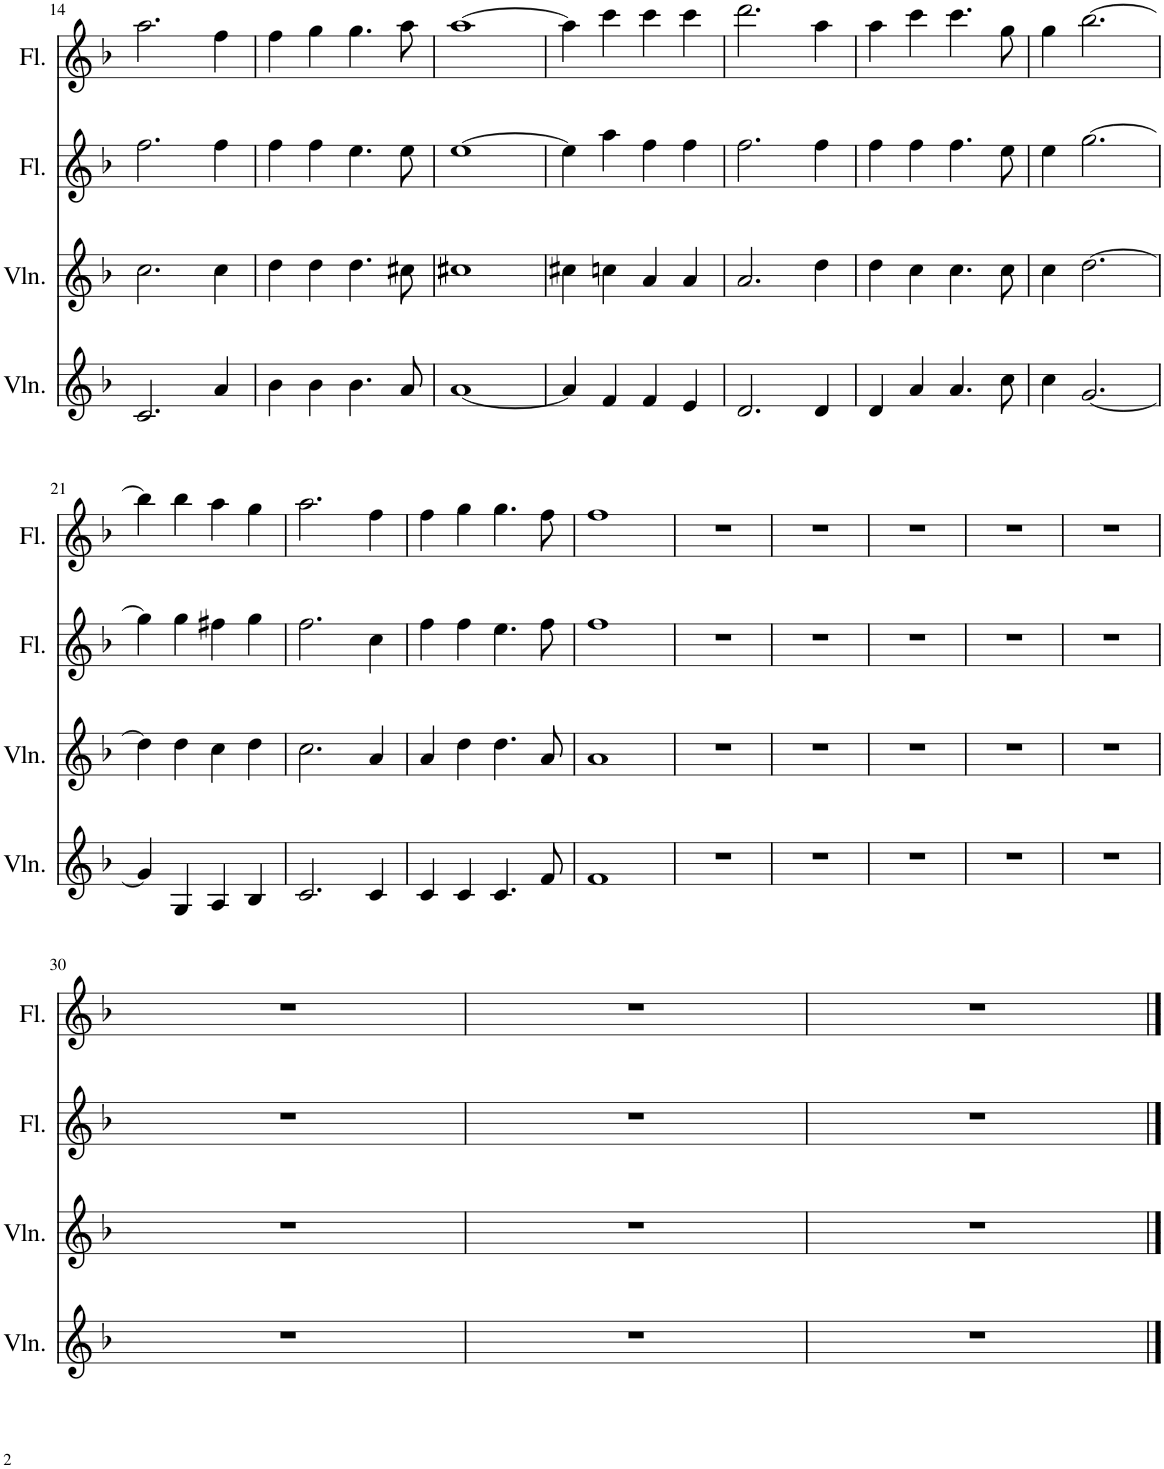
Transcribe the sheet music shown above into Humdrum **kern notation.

**kern	**kern	**kern	**kern
*part4	*part3	*part2	*part1
*staff4	*staff3	*staff2	*staff1
*I"Violin	*I"Violin	*I"Flute	*I"Flute
*I'Vln.	*I'Vln.	*I'Fl.	*I'Fl.
!!LO:PB:g=z
*clefG2	*clefG2	*clefG2	*clefG2
*k[b-]	*k[b-]	*k[b-]	*k[b-]
*M4/4	*M4/4	*M4/4	*M4/4
=14	=14	=14	=14
2.c/	2.cc\	2.ff\	2.aa\
4a/	4cc\	4ff\	4ff\
=15	=15	=15	=15
4b-\	4dd\	4ff\	4ff\
4b-\	4dd\	4ff\	4gg\
4.b-\	4.dd\	4.ee\	4.gg\
8a/	8cc#X\	8ee\	8aa\
=16	=16	=16	=16
[1a	1cc#X	[1ee	[1aa
=17	=17	=17	=17
4a/]	4cc#X\	4ee\]	4aa\]
4f/	4ccn\	4aa\	4ccc\
4f/	4a/	4ff\	4ccc\
4e/	4a/	4ff\	4ccc\
=18	=18	=18	=18
2.d/	2.a/	2.ff\	2.ddd\
4d/	4dd\	4ff\	4aa\
=19	=19	=19	=19
4d/	4dd\	4ff\	4aa\
4a/	4cc\	4ff\	4ccc\
4.a/	4.cc\	4.ff\	4.ccc\
8cc\	8cc\	8ee\	8gg\
=20	=20	=20	=20
4cc\	4cc\	4ee\	4gg\
[2.g/	[2.dd\	[2.gg\	[2.bb-\
!!LO:LB:g=z
=21	=21	=21	=21
4g/]	4dd\]	4gg\]	4bb-\]
4G/	4dd\	4gg\	4bb-\
4A/	4cc\	4ff#X\	4aa\
4B-/	4dd\	4gg\	4gg\
=22	=22	=22	=22
2.c/	2.cc\	2.ff\	2.aa\
4c/	4a/	4cc\	4ff\
=23	=23	=23	=23
4c/	4a/	4ff\	4ff\
4c/	4dd\	4ff\	4gg\
4.c/	4.dd\	4.ee\	4.gg\
8f/	8a/	8ff\	8ff\
=24	=24	=24	=24
1f	1a	1ff	1ff
=25	=25	=25	=25
1r	1r	1r	1r
=26	=26	=26	=26
1r	1r	1r	1r
=27	=27	=27	=27
1r	1r	1r	1r
=28	=28	=28	=28
1r	1r	1r	1r
=29	=29	=29	=29
1r	1r	1r	1r
!!LO:LB:g=z
=30	=30	=30	=30
1r	1r	1r	1r
=31	=31	=31	=31
1r	1r	1r	1r
=32	=32	=32	=32
1r	1r	1r	1r
==	==	==	==
*-	*-	*-	*-
